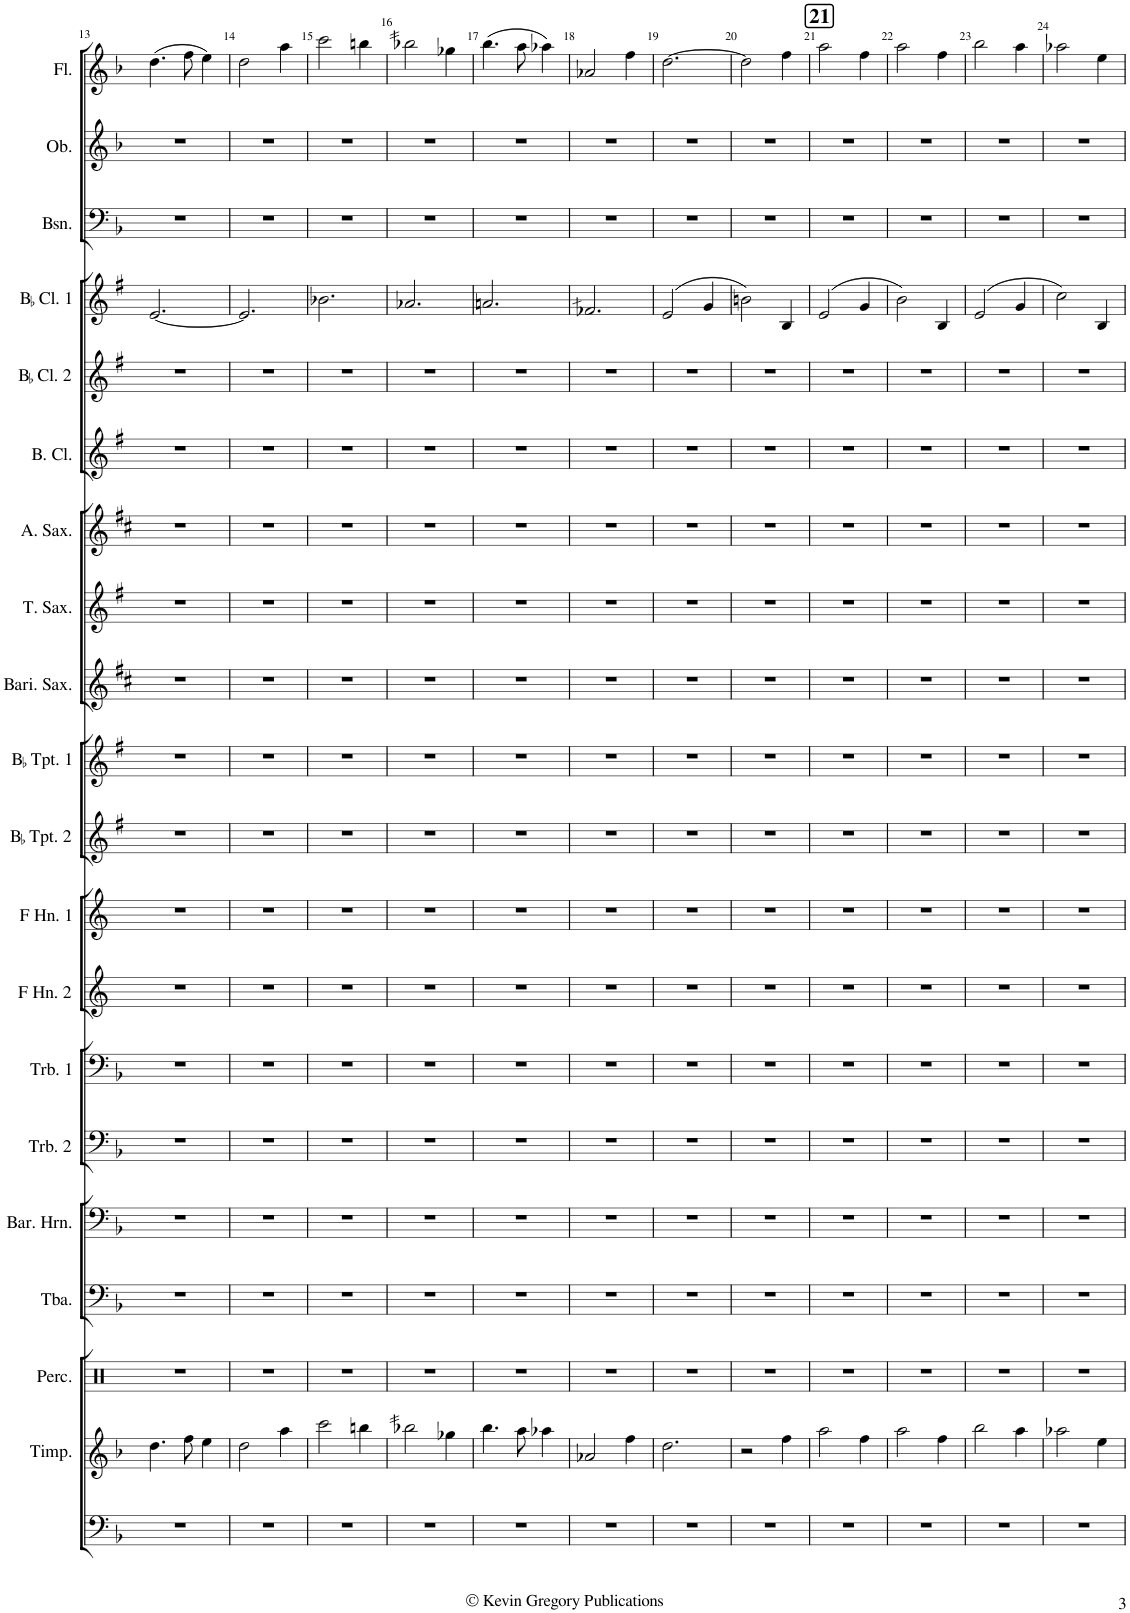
**kern	**kern	**kern	**kern	**kern	**kern	**kern	**kern	**kern	**kern	**kern	**kern	**kern	**kern	**kern	**kern	**kern	**kern	**kern	**kern
*part20	*part19	*part18	*part17	*part16	*part15	*part14	*part13	*part12	*part11	*part10	*part9	*part8	*part7	*part6	*part5	*part4	*part3	*part2	*part1
*staff20	*staff19	*staff18	*staff17	*staff16	*staff15	*staff14	*staff13	*staff12	*staff11	*staff10	*staff9	*staff8	*staff7	*staff6	*staff5	*staff4	*staff3	*staff2	*staff1
*I"Timpani	*I"Timpani	*I"Percussion	*I"Tuba	*I"Baritone	*I"Trombone 2	*I"Trombone 1	*I"F Horn 2	*I"F Horn 1	*I"BaccidentalFlat Trumpet 2	*I"BaccidentalFlat Trumpet 1	*I"Baritone Sax	*I"Tenor Sax	*I"Alto Sax	*I"Bass Clarinet	*I"BaccidentalFlat Clarinet 2	*I"BaccidentalFlat Clarinet 1	*I"Bassoon	*I"Oboe	*I"Flute
*I'Timp	*I'Timp.	*I'Perc.	*I'Tba.	*	*I'Trb. 2	*I'Trb. 1	*I'F Hn. 2	*I'F Hn. 1	*I'BaccidentalFlat Tpt. 2	*I'BaccidentalFlat Tpt. 1	*I'Bari. Sax.	*I'T. Sax.	*I'A. Sax.	*I'B. Cl.	*I'BaccidentalFlat Cl. 2	*I'BaccidentalFlat Cl. 1	*I'Bsn.	*I'Ob.	*I'Fl.
!!LO:PB:g=z
*clefF4	*clefG2	*clefX	*clefF4	*clefF4	*clefF4	*clefF4	*clefG2	*clefG2	*clefG2	*clefG2	*clefG2	*clefG2	*clefG2	*clefG2	*clefG2	*clefG2	*clefF4	*clefG2	*clefG2
*	*Trd-14c-24	*	*	*	*	*	*Trd4c7	*Trd4c7	*Trd1c2	*Trd1c2	*Trd12c21	*Trd8c14	*Trd5c9	*Trd1c2	*Trd1c2	*Trd1c2	*	*	*
*k[b-]	*k[b-]	*k[]	*k[b-]	*k[b-]	*k[b-]	*k[b-]	*k[]	*k[]	*k[f#]	*k[f#]	*k[f#c#]	*k[f#]	*k[f#c#]	*k[f#]	*k[f#]	*k[f#]	*k[b-]	*k[b-]	*k[b-]
*M3/4	*M3/4	*M3/4	*M3/4	*M3/4	*M3/4	*M3/4	*M3/4	*M3/4	*M3/4	*M3/4	*M3/4	*M3/4	*M3/4	*M3/4	*M3/4	*M3/4	*M3/4	*M3/4	*M3/4
=13	=13	=13	=13	=13	=13	=13	=13	=13	=13	=13	=13	=13	=13	=13	=13	=13	=13	=13	=13
2.r	4.dd\	2.r	2.r	2.r	2.r	2.r	2.r	2.r	2.r	2.r	2.r	2.r	2.r	2.r	2.r	[2.e/	2.r	2.r	(4.dd\
.	8ff\	.	.	.	.	.	.	.	.	.	.	.	.	.	.	.	.	.	8ff\
.	4ee\	.	.	.	.	.	.	.	.	.	.	.	.	.	.	.	.	.	4ee\)
=14	=14	=14	=14	=14	=14	=14	=14	=14	=14	=14	=14	=14	=14	=14	=14	=14	=14	=14	=14
2.r	2dd\	2.r	2.r	2.r	2.r	2.r	2.r	2.r	2.r	2.r	2.r	2.r	2.r	2.r	2.r	2.e/]	2.r	2.r	2dd\
.	4aa\	.	.	.	.	.	.	.	.	.	.	.	.	.	.	.	.	.	4aa\
=15	=15	=15	=15	=15	=15	=15	=15	=15	=15	=15	=15	=15	=15	=15	=15	=15	=15	=15	=15
2.r	2ccc\	2.r	2.r	2.r	2.r	2.r	2.r	2.r	2.r	2.r	2.r	2.r	2.r	2.r	2.r	2.b-X\	2.r	2.r	2ccc\
.	4bbn\	.	.	.	.	.	.	.	.	.	.	.	.	.	.	.	.	.	4bbn\
=16	=16	=16	=16	=16	=16	=16	=16	=16	=16	=16	=16	=16	=16	=16	=16	=16	=16	=16	=16
2.r	2bb-X\	2.r	2.r	2.r	2.r	2.r	2.r	2.r	2.r	2.r	2.r	2.r	2.r	2.r	2.r	2.a-X/	2.r	2.r	2bb-X\
.	4gg-X\	.	.	.	.	.	.	.	.	.	.	.	.	.	.	.	.	.	4gg-X\
=17	=17	=17	=17	=17	=17	=17	=17	=17	=17	=17	=17	=17	=17	=17	=17	=17	=17	=17	=17
2.r	4.bb-\	2.r	2.r	2.r	2.r	2.r	2.r	2.r	2.r	2.r	2.r	2.r	2.r	2.r	2.r	2.an/	2.r	2.r	(4.bb-\
.	8aa\	.	.	.	.	.	.	.	.	.	.	.	.	.	.	.	.	.	8aa\
.	4aa-X\	.	.	.	.	.	.	.	.	.	.	.	.	.	.	.	.	.	4aa-X\)
=18	=18	=18	=18	=18	=18	=18	=18	=18	=18	=18	=18	=18	=18	=18	=18	=18	=18	=18	=18
2.r	2a-X/	2.r	2.r	2.r	2.r	2.r	2.r	2.r	2.r	2.r	2.r	2.r	2.r	2.r	2.r	2.f#X/	2.r	2.r	2a-X/
.	4ff\	.	.	.	.	.	.	.	.	.	.	.	.	.	.	.	.	.	4ff\
=19	=19	=19	=19	=19	=19	=19	=19	=19	=19	=19	=19	=19	=19	=19	=19	=19	=19	=19	=19
2.r	2.dd\	2.r	2.r	2.r	2.r	2.r	2.r	2.r	2.r	2.r	2.r	2.r	2.r	2.r	2.r	(2e/	2.r	2.r	[2.dd\
.	.	.	.	.	.	.	.	.	.	.	.	.	.	.	.	4g/	.	.	.
=20	=20	=20	=20	=20	=20	=20	=20	=20	=20	=20	=20	=20	=20	=20	=20	=20	=20	=20	=20
2.r	2r	2.r	2.r	2.r	2.r	2.r	2.r	2.r	2.r	2.r	2.r	2.r	2.r	2.r	2.r	2bn\)	2.r	2.r	2dd\]
.	4ff\	.	.	.	.	.	.	.	.	.	.	.	.	.	.	4B/	.	.	4ff\
=21	=21	=21	=21	=21	=21	=21	=21	=21	=21	=21	=21	=21	=21	=21	=21	=21	=21	=21	=21
!	!	!	!	!	!	!	!	!	!	!	!	!	!	!	!	!	!	!	!LO:TX:a:B:t=21
2.r	2aa\	2.r	2.r	2.r	2.r	2.r	2.r	2.r	2.r	2.r	2.r	2.r	2.r	2.r	2.r	(2e/	2.r	2.r	2aa\
.	4ff\	.	.	.	.	.	.	.	.	.	.	.	.	.	.	4g/	.	.	4ff\
=22	=22	=22	=22	=22	=22	=22	=22	=22	=22	=22	=22	=22	=22	=22	=22	=22	=22	=22	=22
2.r	2aa\	2.r	2.r	2.r	2.r	2.r	2.r	2.r	2.r	2.r	2.r	2.r	2.r	2.r	2.r	2b\)	2.r	2.r	2aa\
.	4ff\	.	.	.	.	.	.	.	.	.	.	.	.	.	.	4B/	.	.	4ff\
=23	=23	=23	=23	=23	=23	=23	=23	=23	=23	=23	=23	=23	=23	=23	=23	=23	=23	=23	=23
2.r	2bb-\	2.r	2.r	2.r	2.r	2.r	2.r	2.r	2.r	2.r	2.r	2.r	2.r	2.r	2.r	(2e/	2.r	2.r	2bb-\
.	4aa\	.	.	.	.	.	.	.	.	.	.	.	.	.	.	4g/	.	.	4aa\
=24	=24	=24	=24	=24	=24	=24	=24	=24	=24	=24	=24	=24	=24	=24	=24	=24	=24	=24	=24
2.r	2aa-X\	2.r	2.r	2.r	2.r	2.r	2.r	2.r	2.r	2.r	2.r	2.r	2.r	2.r	2.r	2cc\)	2.r	2.r	2aa-X\
.	4ee\	.	.	.	.	.	.	.	.	.	.	.	.	.	.	4B/	.	.	4ee\
=	=	=	=	=	=	=	=	=	=	=	=	=	=	=	=	=	=	=	=
*-	*-	*-	*-	*-	*-	*-	*-	*-	*-	*-	*-	*-	*-	*-	*-	*-	*-	*-	*-
